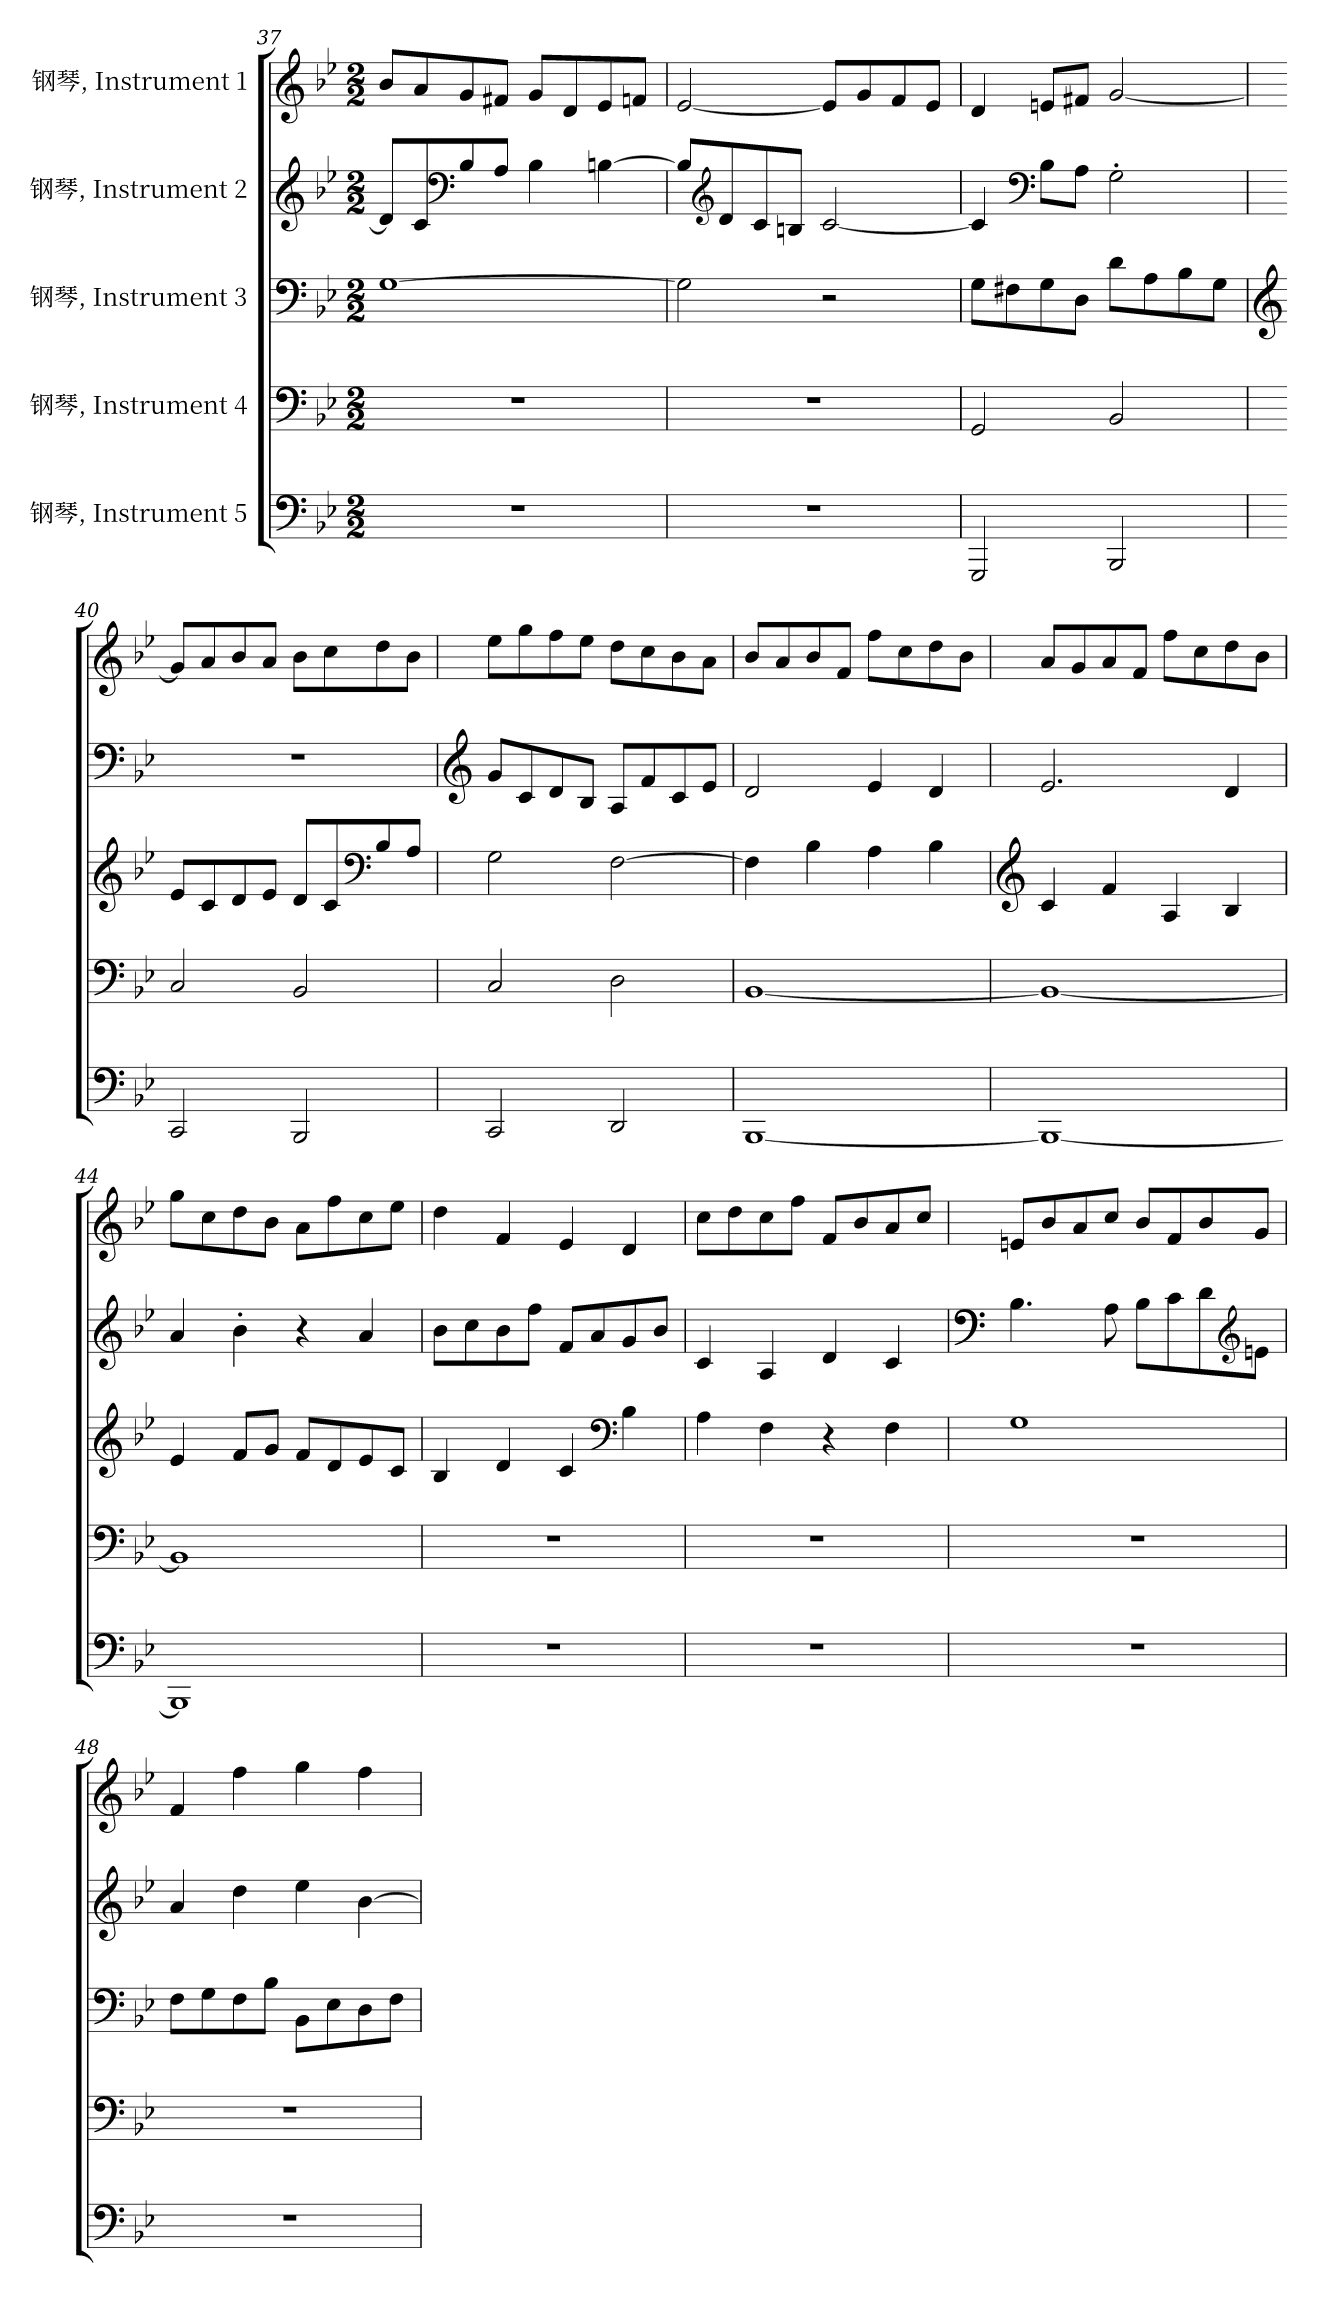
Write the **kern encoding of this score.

**kern	**kern	**kern	**kern	**kern
*part5	*part4	*part3	*part2	*part1
*staff5	*staff4	*staff3	*staff2	*staff1
*I"钢琴, Instrument 5	*I"钢琴, Instrument 4	*I"钢琴, Instrument 3	*I"钢琴, Instrument 2	*I"钢琴, Instrument 1
*clefF4	*clefF4	*clefF4	*clefG2	*clefG2
*k[b-e-]	*k[b-e-]	*k[b-e-]	*k[b-e-]	*k[b-e-]
*M2/2	*M2/2	*M2/2	*M2/2	*M2/2
=37	=37	=37	=37	=37
1r	1r	[1G	8d/L]	8b-/L
.	.	.	8c/	8a/
*	*	*	*clefF4	*
.	.	.	8B-/	8g/
.	.	.	8A/J	8f#X/J
.	.	.	4B-\	8g/L
.	.	.	.	8d/
.	.	.	[4Bn\	8e-/
.	.	.	.	8fn/J
=38	=38	=38	=38	=38
1r	1r	2G\]	8B/L]	[2e-/
*	*	*	*clefG2	*
.	.	.	8d/	.
.	.	.	8c/	.
.	.	.	8Bn/J	.
.	.	2r	[2c/	8e-/L]
.	.	.	.	8g/
.	.	.	.	8f/
.	.	.	.	8e-/J
!!LO:PB:g=z
=39	=39	=39	=39	=39
2GGG/	2GG/	8G\L	4c/]	4d/
.	.	8F#X\	.	.
*	*	*	*clefF4	*
.	.	8G\	8B-\L	8en/L
.	.	8D\J	8A\J	8f#X/J
2BBB-/	2BB-/	8d\L	2G'\	[2g/
.	.	8A\	.	.
.	.	8B-\	.	.
.	.	8G\J	.	.
=40	=40	=40	=40	=40
*	*	*clefG2	*	*
2CC/	2C/	8e-/L	1r	8g/L]
.	.	8c/	.	8a/
.	.	8d/	.	8b-/
.	.	8e-/J	.	8a/J
2BBB-/	2BB-/	8d/L	.	8b-\L
.	.	8c/	.	8cc\
*	*	*clefF4	*	*
.	.	8B-/	.	8dd\
.	.	8A/J	.	8b-\J
=41	=41	=41	=41	=41
*	*	*	*clefG2	*
2CC/	2C/	2G\	8g/L	8ee-\L
.	.	.	8c/	8gg\
.	.	.	8d/	8ff\
.	.	.	8B-/J	8ee-\J
2DD/	2D\	[2F\	8A/L	8dd\L
.	.	.	8f/	8cc\
.	.	.	8c/	8b-\
.	.	.	8e-/J	8a\J
=42	=42	=42	=42	=42
[1BBB-	[1BB-	4F\]	2d/	8b-/L
.	.	.	.	8a/
.	.	4B-\	.	8b-/
.	.	.	.	8f/J
.	.	4A\	4e-/	8ff\L
.	.	.	.	8cc\
.	.	4B-\	4d/	8dd\
.	.	.	.	8b-\J
!!LO:LB:g=z
=43	=43	=43	=43	=43
*	*	*clefG2	*	*
1BBB-_	1BB-_	4c/	2.e-/	8a/L
.	.	.	.	8g/
.	.	4f/	.	8a/
.	.	.	.	8f/J
.	.	4A/	.	8ff\L
.	.	.	.	8cc\
.	.	4B-/	4d/	8dd\
.	.	.	.	8b-\J
=44	=44	=44	=44	=44
1BBB-]	1BB-]	4e-/	4a/	8gg\L
.	.	.	.	8cc\
.	.	8f/L	4b-'\	8dd\
.	.	8g/J	.	8b-\J
.	.	8f/L	4r	8a\L
.	.	8d/	.	8ff\
.	.	8e-/	4a/	8cc\
.	.	8c/J	.	8ee-\J
=45	=45	=45	=45	=45
1r	1r	4B-/	8b-\L	4dd\
.	.	.	8cc\	.
.	.	4d/	8b-\	4f/
.	.	.	8ff\J	.
.	.	4c/	8f/L	4e-/
.	.	.	8a/	.
*	*	*clefF4	*	*
.	.	4B-\	8g/	4d/
.	.	.	8b-/J	.
=46	=46	=46	=46	=46
1r	1r	4A\	4c/	8cc\L
.	.	.	.	8dd\
.	.	4F\	4A/	8cc\
.	.	.	.	8ff\J
.	.	4r	4d/	8f/L
.	.	.	.	8b-/
.	.	4F\	4c/	8a/
.	.	.	.	8cc/J
!!LO:PB:g=z
=47	=47	=47	=47	=47
*	*	*	*clefF4	*
1r	1r	1G	4.B-\	8en/L
.	.	.	.	8b-/
.	.	.	.	8a/
.	.	.	8A\	8cc/J
.	.	.	8B-\L	8b-/L
.	.	.	8c\	8f/
.	.	.	8d\	8b-/
*	*	*	*clefG2	*
.	.	.	8en\J	8g/J
=48	=48	=48	=48	=48
1r	1r	8F\L	4a/	4f/
.	.	8G\	.	.
.	.	8F\	4dd\	4ff\
.	.	8B-\J	.	.
.	.	8BB-\L	4ee-\	4gg\
.	.	8E-\	.	.
.	.	8D\	[4b-\	4ff\
.	.	8F\J	.	.
=	=	=	=	=
*-	*-	*-	*-	*-
